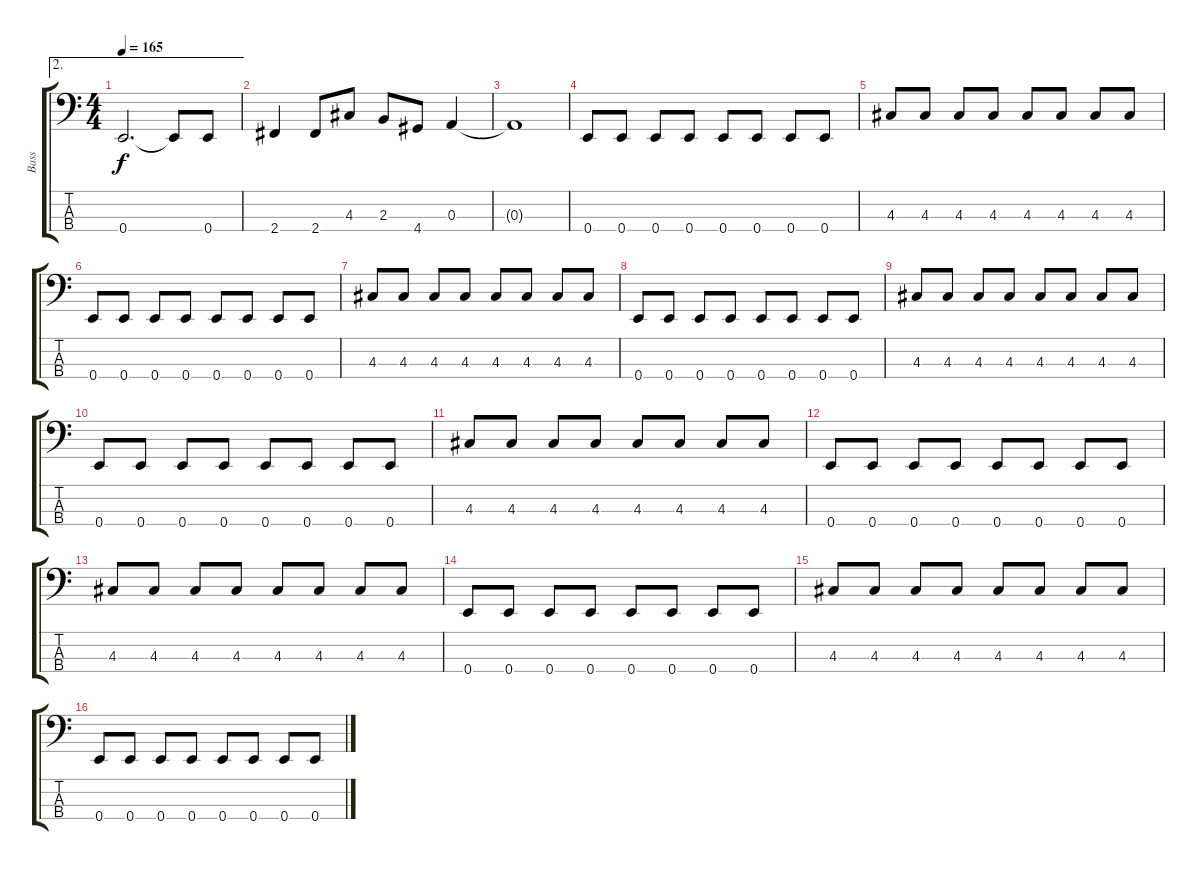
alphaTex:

\track ("Bass" "Bass") {instrument electricbassfinger}
\staff {score tabs}
\tuning (G2 D2 A1 E1) {hide}
\ae 2
\ts (4 4)
\tempo 165
\clef f4
\ks c
0.4{t}.2{d dy f} 0.4{t}.8 0.4.8 |
2.4.4 2.4.8 4.3.8 2.3.8 4.4.8 0.3.4 |
0.3{t}.1 |
0.4.8 0.4.8 0.4.8 0.4.8 0.4.8 0.4.8 0.4.8 0.4.8 |
4.3.8 4.3.8 4.3.8 4.3.8 4.3.8 4.3.8 4.3.8 4.3.8 |
0.4.8 0.4.8 0.4.8 0.4.8 0.4.8 0.4.8 0.4.8 0.4.8 |
4.3.8 4.3.8 4.3.8 4.3.8 4.3.8 4.3.8 4.3.8 4.3.8 |
0.4.8 0.4.8 0.4.8 0.4.8 0.4.8 0.4.8 0.4.8 0.4.8 |
4.3.8 4.3.8 4.3.8 4.3.8 4.3.8 4.3.8 4.3.8 4.3.8 |
0.4.8 0.4.8 0.4.8 0.4.8 0.4.8 0.4.8 0.4.8 0.4.8 |
4.3.8 4.3.8 4.3.8 4.3.8 4.3.8 4.3.8 4.3.8 4.3.8 |
0.4.8 0.4.8 0.4.8 0.4.8 0.4.8 0.4.8 0.4.8 0.4.8 |
4.3.8 4.3.8 4.3.8 4.3.8 4.3.8 4.3.8 4.3.8 4.3.8 |
0.4.8 0.4.8 0.4.8 0.4.8 0.4.8 0.4.8 0.4.8 0.4.8 |
4.3.8 4.3.8 4.3.8 4.3.8 4.3.8 4.3.8 4.3.8 4.3.8 |
0.4.8 0.4.8 0.4.8 0.4.8 0.4.8 0.4.8 0.4.8 0.4.8
